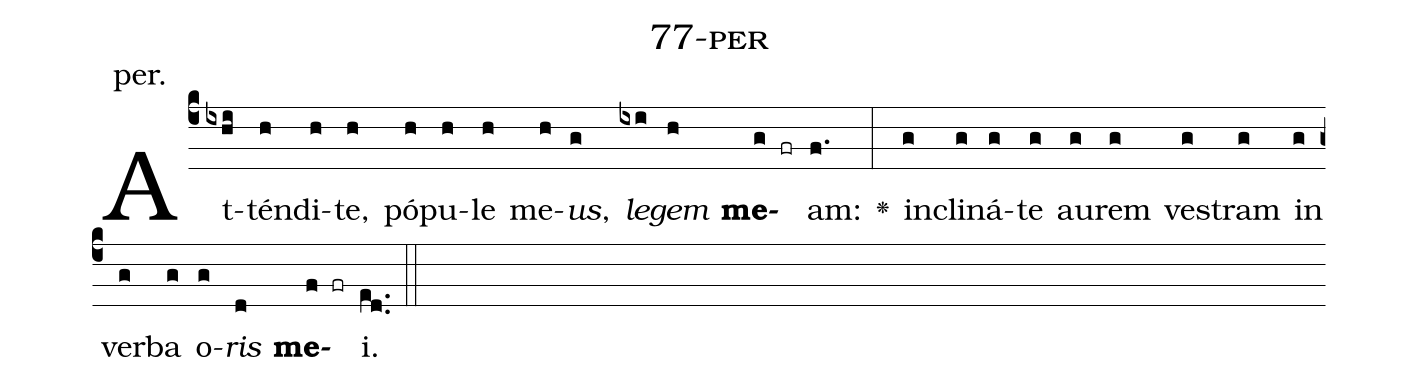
name: 77-per;
annotation: per.;
%%
(c4)At(ixhi)tén(h)di(h)te,(h) pó(h)pu(h)le(h) me(h)<i>us</i>,(g) <i>le</i>(ixi)<i>gem</i>(h) <b>me</b>(g fr)am:(f.) <v>\greheightstar</v>(:) in(g)cli(g)ná(g)te(g) au(g)rem(g) ves(g)tram(g) in(g) ver(g)ba(g) o(g)<i>ris</i>(d) <b>me</b>(f fr)i.(ed..) (::)


%E(g) u(g) o(g) u(d) a(f) e.(ed..) (::)
